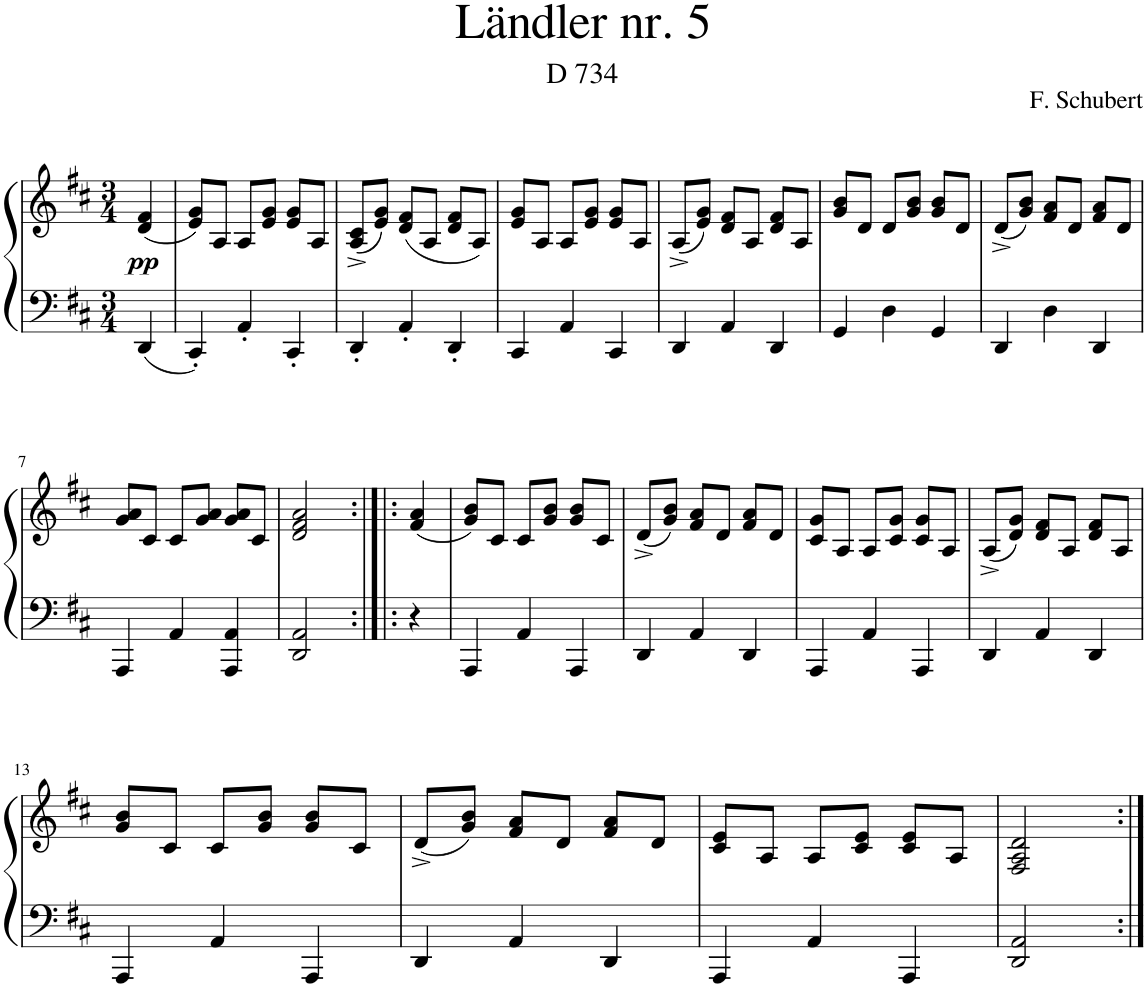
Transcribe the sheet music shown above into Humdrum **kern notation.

**kern	**kern	**dynam
*part1	*part1	*part1
*staff2	*staff1	*staff1/2
*I"Piano	*	*
*I'Pno.	*	*
*clefF4	*clefG2	*
*k[f#c#]	*k[f#c#]	*
*M3/4	*M3/4	*
=	=	=
!	!	!LO:DY:b
4DD/	(4d/ 4f#/	pp
=1	=1	=1
4CC#'/	8e/ 8g/L)	.
.	8A/J	.
4AA'/	8A/L	.
.	8e/ 8g/J	.
4CC#'/	8e/ 8g/L	.
.	8A/J	.
=2	=2	=2
4DD'/	(8A/^ 8c#/^L	.
.	8e/ 8g/J)	.
4AA'/	(8d/ 8f#/L	.
.	8A/J	.
4DD'/	8d/ 8f#/L	.
.	8A/J)	.
=3	=3	=3
4CC#/	8e/ 8g/L	.
.	8A/J	.
4AA/	8A/L	.
.	8e/ 8g/J	.
4CC#/	8e/ 8g/L	.
.	8A/J	.
=4	=4	=4
4DD/	(8A^/L	.
.	8e/ 8g/J)	.
4AA/	8d/ 8f#/L	.
.	8A/J	.
4DD/	8d/ 8f#/L	.
.	8A/J	.
=5	=5	=5
4GG/	8g/ 8b/L	.
.	8d/J	.
4D\	8d/L	.
.	8g/ 8b/J	.
4GG/	8g/ 8b/L	.
.	8d/J	.
=6	=6	=6
4DD/	(8d^/L	.
.	8g/ 8b/J)	.
4D\	8f#/ 8a/L	.
.	8d/J	.
4DD/	8f#/ 8a/L	.
.	8d/J	.
!!LO:LB:g=z
=7	=7	=7
4AAA/	8g/ 8a/L	.
.	8c#/J	.
4AA/	8c#/L	.
.	8g/ 8a/J	.
4AAA/ 4AA/	8g/ 8a/L	.
.	8c#/J	.
=8	=8	=8
2DD/ 2AA/	2d/ 2f#/ 2a/	.
=8X1:|!|:	=8X1:|!|:	=8X1:|!|:
4r	(4f#/ 4a/	.
=9	=9	=9
4AAA/	8g/ 8b/L)	.
.	8c#/J	.
4AA/	8c#/L	.
.	8g/ 8b/J	.
4AAA/	8g/ 8b/L	.
.	8c#/J	.
=10	=10	=10
4DD/	(8d^/L	.
.	8g/ 8b/J)	.
4AA/	8f#/ 8a/L	.
.	8d/J	.
4DD/	8f#/ 8a/L	.
.	8d/J	.
=11	=11	=11
4AAA/	8c#/ 8g/L	.
.	8A/J	.
4AA/	8A/L	.
.	8c#/ 8g/J	.
4AAA/	8c#/ 8g/L	.
.	8A/J	.
=12	=12	=12
4DD/	(8A^/L	.
.	8d/ 8g/J)	.
4AA/	8d/ 8f#/L	.
.	8A/J	.
4DD/	8d/ 8f#/L	.
.	8A/J	.
!!LO:LB:g=z
=13	=13	=13
4AAA/	8g/ 8b/L	.
.	8c#/J	.
4AA/	8c#/L	.
.	8g/ 8b/J	.
4AAA/	8g/ 8b/L	.
.	8c#/J	.
=14	=14	=14
4DD/	(8d^/L	.
.	8g/ 8b/J)	.
4AA/	8f#/ 8a/L	.
.	8d/J	.
4DD/	8f#/ 8a/L	.
.	8d/J	.
=15	=15	=15
4AAA/	8c#/ 8e/L	.
.	8A/J	.
4AA/	8A/L	.
.	8c#/ 8e/J	.
4AAA/	8c#/ 8e/L	.
.	8A/J	.
=16	=16	=16
2DD/ 2AA/	2F#/ 2A/ 2d/	.
=:|!	=:|!	=:|!
*-	*-	*-
